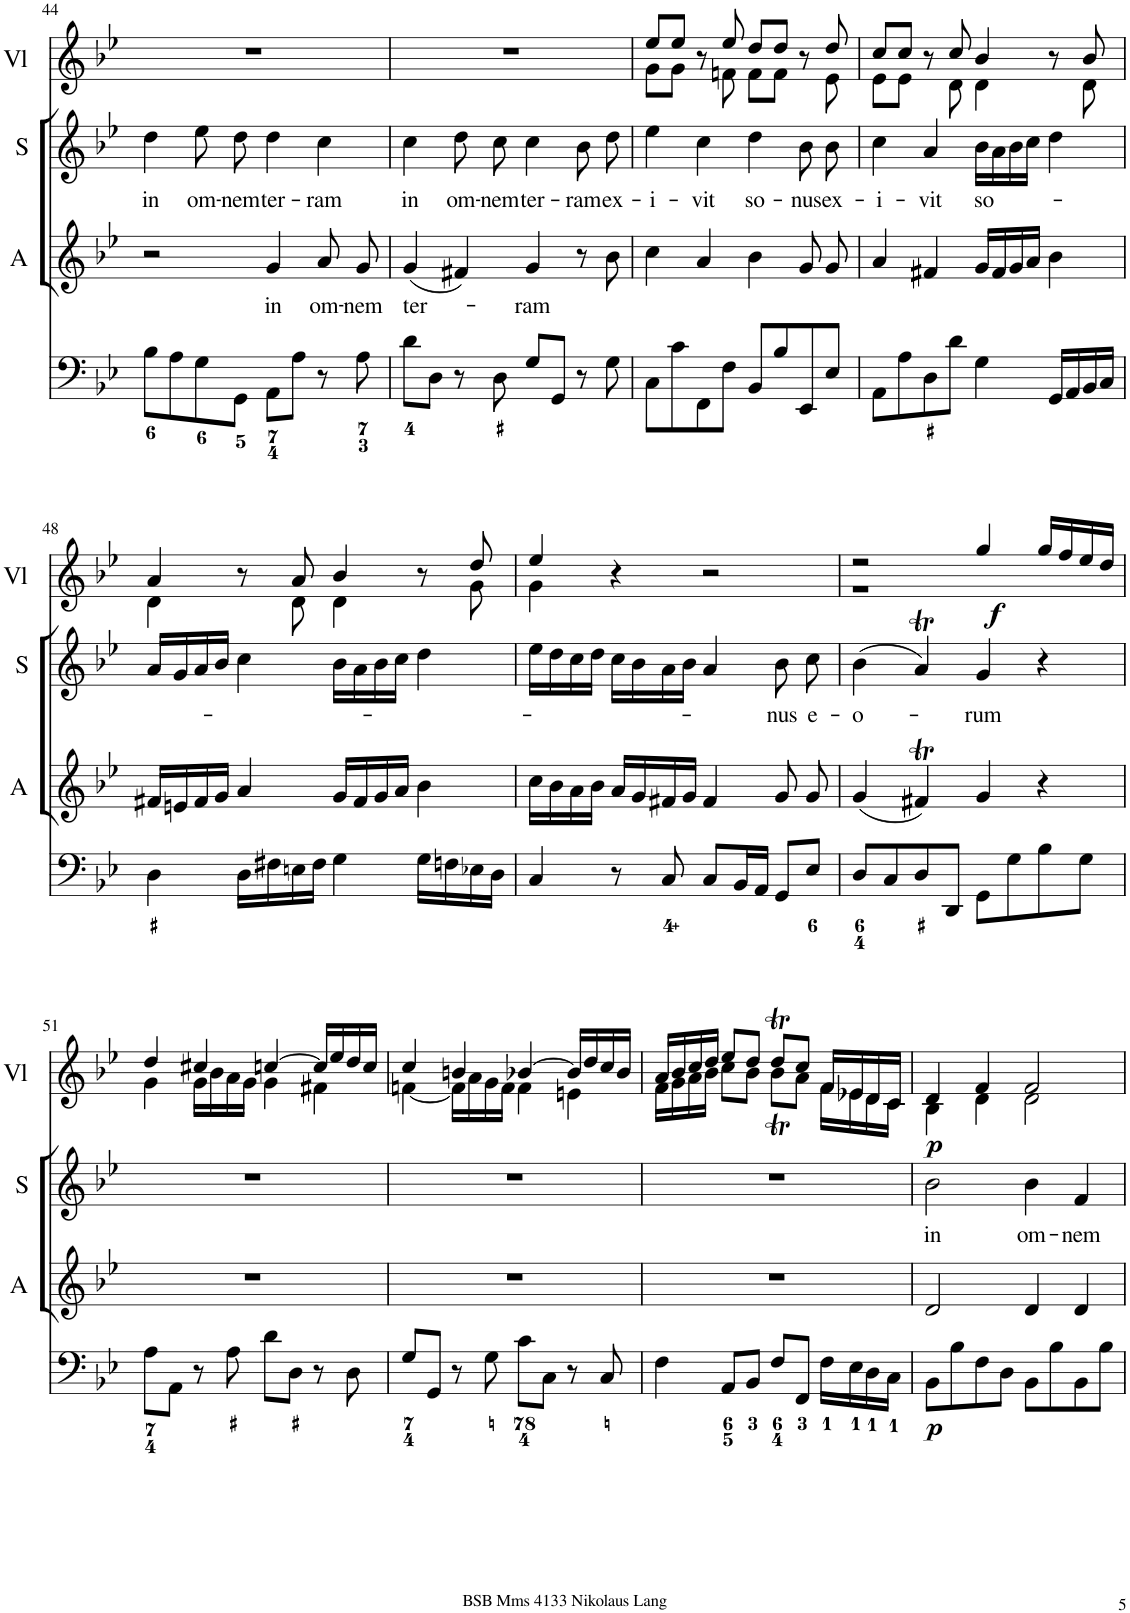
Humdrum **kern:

**kern	**dynam	**kern	**dynam	**kern	**dynam	**kern	**text	**kern	**text	**kern	**dynam
*part6	*part6	*part5	*part5	*part4	*part4	*part3	*part3	*part2	*part2	*part1	*part1
*staff6	*staff6	*staff5	*staff5	*staff4	*staff4	*staff3	*staff3	*staff2	*staff2	*staff1	*staff1
*I"Violin	*	*I"Violin	*	*I"Organ	*	*I"A	*	*I"S	*	*I"2 Violini	*
*I'Vln	*	*I'Vln	*	*	*	*I'A	*	*I'S	*	*I'Vl	*
!!LO:PB:g=z
*clefG2	*	*clefG2	*	*clefF4	*	*clefG2	*	*clefG2	*	*clefG2	*
*k[b-e-]	*	*k[b-e-]	*	*k[b-e-]	*	*k[b-e-]	*	*k[b-e-]	*	*k[b-e-]	*
*M4/4	*	*M4/4	*	*M4/4	*	*M4/4	*	*M4/4	*	*M4/4	*
*met(c)	*	*met(c)	*	*met(c)	*	*met(c)	*	*met(c)	*	*met(c)	*
=44	=44	=44	=44	=44	=44	=44	=44	=44	=44	=44	=44
!	!	!	!	!	!	!	!	!	!LO:LY:b	!	!
1r	.	1r	.	8B-\L	.	2r	.	4dd\	in	1r	.
.	.	.	.	8A\	.	.	.	.	.	.	.
!	!	!	!	!	!	!	!	!	!LO:LY:b	!	!
.	.	.	.	8G\	.	.	.	8ee-\	om-	.	.
!	!	!	!	!	!	!	!	!	!LO:LY:b	!	!
.	.	.	.	8GG\J	.	.	.	8dd\	-nem	.	.
!	!	!	!	!	!	!	!LO:LY:b	!	!LO:LY:b	!	!
.	.	.	.	8AA\L	.	4g/	in	4dd\	ter-	.	.
.	.	.	.	8A\J	.	.	.	.	.	.	.
!	!	!	!	!	!	!	!LO:LY:b	!	!LO:LY:b	!	!
.	.	.	.	8r	.	8a/	om-	4cc\	-ram	.	.
!	!	!	!	!	!	!	!LO:LY:b	!	!	!	!
.	.	.	.	8A\	.	8g/	-nem	.	.	.	.
=45	=45	=45	=45	=45	=45	=45	=45	=45	=45	=45	=45
!	!	!	!	!	!	!	!LO:LY:b	!	!LO:LY:b	!	!
1r	.	1r	.	8d\L	.	(4g/	ter-	4cc\	in	1r	.
.	.	.	.	8D\J	.	.	.	.	.	.	.
!	!	!	!	!	!	!	!	!	!LO:LY:b	!	!
.	.	.	.	8r	.	4f#X/)	.	8dd\	om-	.	.
!	!	!	!	!	!	!	!	!	!LO:LY:b	!	!
.	.	.	.	8D\	.	.	.	8cc\	-nem	.	.
!	!	!	!	!	!	!	!LO:LY:b	!	!LO:LY:b	!	!
.	.	.	.	8G/L	.	4g/	-ram	4cc\	ter-	.	.
.	.	.	.	8GG/J	.	.	.	.	.	.	.
!	!	!	!	!	!	!	!	!	!LO:LY:b	!	!
.	.	.	.	8r	.	8r	.	8b-\	-ram	.	.
!	!	!	!	!	!	!	!	!	!LO:LY:b	!	!
.	.	.	.	8G\	.	8b-\	.	8dd\	ex-	.	.
=46	=46	=46	=46	=46	=46	=46	=46	=46	=46	=46	=46
!	!	!	!	!	!	!	!	!	!LO:LY:b	!	!
*	*	*	*	*	*	*	*	*	*	*^	*
8g/L	.	8ee-\L	.	8C\L	.	4cc\	.	4ee-\	-i-	8ee-/L	8g\L	.
8g/J	.	8ee-\J	.	8c\	.	.	.	.	.	8ee-/J	8g\J	.
!	!	!	!	!	!	!	!	!	!LO:LY:b	!	!	!
8r	.	8r	.	8FF\	.	4a/	.	4cc\	-vit	8r	8ryy	.
8fn	.	8ee-	.	8F\J	.	.	.	.	.	8ee-/	8fn\	.
!	!	!	!	!	!	!	!	!	!LO:LY:b	!	!	!
8f/L	.	8dd\L	.	8BB-/L	.	4b-\	.	4dd\	so-	8dd/L	8f\L	.
8f/J	.	8dd\J	.	8B-/	.	.	.	.	.	8dd/J	8f\J	.
!	!	!	!	!	!	!	!	!	!LO:LY:b	!	!	!
8r	.	8r	.	8EE-/	.	8g/	.	8b-\	-nus	8r	8ryy	.
!	!	!	!	!	!	!	!	!	!LO:LY:b	!	!	!
8e-	.	8dd	.	8E-/J	.	8g/	.	8b-\	ex-	8dd/	8e-\	.
=47	=47	=47	=47	=47	=47	=47	=47	=47	=47	=47	=47	=47
!	!	!	!	!	!	!	!	!	!LO:LY:b	!	!	!
8e-/L	.	8cc\L	.	8AA\L	.	4a/	.	4cc\	-i-	8cc/L	8e-\L	.
8e-/J	.	8cc\J	.	8A\	.	.	.	.	.	8cc/J	8e-\J	.
!	!	!	!	!	!	!	!	!	!LO:LY:b	!	!	!
8r	.	8r	.	8D\	.	4f#X/	.	4a/	-vit	8r	8ryy	.
8d	.	8cc	.	8d\J	.	.	.	.	.	8cc/	8d\	.
!	!	!	!	!	!	!	!	!	!LO:LY:b	!	!	!
4d	.	4b-	.	4G\	.	16g/LL	.	16b-\LL	so-	4b-/	4d\	.
.	.	.	.	.	.	16f#/	.	16a\	.	.	.	.
.	.	.	.	.	.	16g/	.	16b-\	.	.	.	.
.	.	.	.	.	.	16a/JJ	.	16cc\JJ	.	.	.	.
8r	.	8r	.	16GG/LL	.	4b-\	.	4dd\	.	8r	8ryy	.
.	.	.	.	16AA/	.	.	.	.	.	.	.	.
8d	.	8b-	.	16BB-/	.	.	.	.	.	8b-/	8d\	.
.	.	.	.	16C/JJ	.	.	.	.	.	.	.	.
!!LO:LB:g=z	!!
=48	=48	=48	=48	=48	=48	=48	=48	=48	=48	=48	=48	=48
4d	.	4a	.	4D\	.	16f#X/LL	.	16a/LL	.	4a/	4d\	.
.	.	.	.	.	.	16en/	.	16g/	.	.	.	.
.	.	.	.	.	.	16f#/	.	16a/	.	.	.	.
.	.	.	.	.	.	16g/JJ	.	16b-/JJ	.	.	.	.
8r	.	8r	.	16D\LL	.	4a/	.	4cc\	.	8r	8ryy	.
.	.	.	.	16F#X\	.	.	.	.	.	.	.	.
8d	.	8a	.	16En\	.	.	.	.	.	8a/	8d\	.
.	.	.	.	16F#\JJ	.	.	.	.	.	.	.	.
4d	.	4b-	.	4G\	.	16g/LL	.	16b-\LL	.	4b-/	4d\	.
.	.	.	.	.	.	16f#/	.	16a\	.	.	.	.
.	.	.	.	.	.	16g/	.	16b-\	.	.	.	.
.	.	.	.	.	.	16a/JJ	.	16cc\JJ	.	.	.	.
8r	.	8r	.	16G\LL	.	4b-\	.	4dd\	.	8r	8ryy	.
.	.	.	.	16Fn\	.	.	.	.	.	.	.	.
8g	.	8dd	.	16E-X\	.	.	.	.	.	8dd/	8g\	.
.	.	.	.	16D\JJ	.	.	.	.	.	.	.	.
=49	=49	=49	=49	=49	=49	=49	=49	=49	=49	=49	=49	=49
4g	.	4ee-	.	4C/	.	16cc\LL	.	16ee-\LL	.	4ee-/	4g\	.
.	.	.	.	.	.	16b-\	.	16dd\	.	.	.	.
.	.	.	.	.	.	16a\	.	16cc\	.	.	.	.
.	.	.	.	.	.	16b-\JJ	.	16dd\JJ	.	.	.	.
4r	.	4r	.	8r	.	16a/LL	.	16cc\LL	.	4r	2.ryy	.
.	.	.	.	.	.	16g/	.	16b-\	.	.	.	.
.	.	.	.	8C/	.	16f#X/	.	16a\	.	.	.	.
.	.	.	.	.	.	16g/JJ	.	16b-\JJ	.	.	.	.
2r	.	2r	.	8C/L	.	4f#/	.	4a/	.	2r	.	.
.	.	.	.	16BB-/L	.	.	.	.	.	.	.	.
.	.	.	.	16AA/JJ	.	.	.	.	.	.	.	.
!	!	!	!	!	!	!	!	!	!LO:LY:b	!	!	!
.	.	.	.	8GG/L	.	8g/	.	8b-\	-nus	.	.	.
!	!	!	!	!	!	!	!	!	!LO:LY:b	!	!	!
.	.	.	.	8E-/J	.	8g/	.	8cc\	e-	.	.	.
=50	=50	=50	=50	=50	=50	=50	=50	=50	=50	=50	=50	=50
!	!	!	!	!	!	!	!	!	!LO:LY:b	!	!	!
1r	.	2r	.	8D/L	.	(4g/	.	(4b-\	-o-	2r	1r	.
.	.	.	.	8C/	.	.	.	.	.	.	.	.
.	.	.	.	8D/	.	4f#Xt/)	.	4at/)	.	.	.	.
.	.	.	.	8DD/J	.	.	.	.	.	.	.	.
!	!	!	!LO:DY:b	!	!	!	!	!	!LO:LY:b	!	!	!LO:DY:b
.	.	4gg	f	8GG\L	.	4g/	.	4g/	-rum	4gg/	.	f
.	.	.	.	8G\	.	.	.	.	.	.	.	.
.	.	16gg\LL	.	8B-\	.	4r	.	4r	.	16gg/LL	.	.
.	.	16ff\J	.	.	.	.	.	.	.	16ff/	.	.
.	.	16ee-\L	.	8G\J	.	.	.	.	.	16ee-/	.	.
.	.	16dd\JJ	.	.	.	.	.	.	.	16dd/JJ	.	.
!!LO:LB:g=z	!!
=51	=51	=51	=51	=51	=51	=51	=51	=51	=51	=51	=51	=51
!	!LO:DY:b	!	!	!	!	!	!	!	!	!	!	!
4g	f	4dd	.	8A\L	.	1r	.	1r	.	4dd/	4g\	.
.	.	.	.	8AA\J	.	.	.	.	.	.	.	.
16g/LL	.	4cc#X	.	8r	.	.	.	.	.	4cc#X/	16g\LL	.
16b-/J	.	.	.	.	.	.	.	.	.	.	16b-\	.
16a/L	.	.	.	8A\	.	.	.	.	.	.	16a\	.
16g/JJ	.	.	.	.	.	.	.	.	.	.	16g\JJ	.
4g	.	[4ccn	.	8d\L	.	.	.	.	.	[4ccn/	4g\	.
.	.	.	.	8D\J	.	.	.	.	.	.	.	.
4f#X	.	16cc\LL]	.	8r	.	.	.	.	.	16cc/LL]	4f#X\	.
.	.	16ee-\J	.	.	.	.	.	.	.	16ee-/	.	.
.	.	16dd\L	.	8D\	.	.	.	.	.	16dd/	.	.
.	.	16cc\JJ	.	.	.	.	.	.	.	16cc/JJ	.	.
=52	=52	=52	=52	=52	=52	=52	=52	=52	=52	=52	=52	=52
4r	.	4cc	.	8G/L	.	1r	.	1r	.	4cc/	[4fn\	.
.	.	.	.	8GG/J	.	.	.	.	.	.	.	.
16r	.	4bn	.	8r	.	.	.	.	.	4bn/	16f\LL]	.
16a/LL	.	.	.	.	.	.	.	.	.	.	16a\	.
16g/	.	.	.	8G\	.	.	.	.	.	.	16g\	.
16f/JJ	.	.	.	.	.	.	.	.	.	.	16f\JJ	.
4f	.	[4b-X	.	8c\L	.	.	.	.	.	[4b-X/	4f\	.
.	.	.	.	8C\J	.	.	.	.	.	.	.	.
4en	.	16b-\LL]	.	8r	.	.	.	.	.	16b-/LL]	4en\	.
.	.	16dd\J	.	.	.	.	.	.	.	16dd/	.	.
.	.	16cc\L	.	8C/	.	.	.	.	.	16cc/	.	.
.	.	16b-\JJ	.	.	.	.	.	.	.	16b-/JJ	.	.
=53	=53	=53	=53	=53	=53	=53	=53	=53	=53	=53	=53	=53
16f/LL	.	16a\LL	.	4F\	.	1r	.	1r	.	16a/LL	16f\LL	.
16g/J	.	16b-\J	.	.	.	.	.	.	.	16b-/	16g\	.
16a/L	.	16cc\L	.	.	.	.	.	.	.	16cc/	16a\	.
16b-/JJ	.	16dd\JJ	.	.	.	.	.	.	.	16dd/JJ	16b-\JJ	.
8cc\L	.	8ee-\L	.	8AA/L	.	.	.	.	.	8ee-/L	8cc\L	.
8b-\J	.	8dd\J	.	8BB-/J	.	.	.	.	.	8dd/J	8b-\J	.
8b-/L	.	8ddt\L	.	8F/L	.	.	.	.	.	8ddt/L	8b-T\L	.
8a/J	.	8cc\J	.	8FF/J	.	.	.	.	.	8cc/J	8a\J	.
16f/LL	.	16f/LL	.	16F\LL	.	.	.	.	.	16f/LL	16f\LL	.
16e-/J	.	16e-X/J	.	16E-\	.	.	.	.	.	16e-X/	16e-\	.
16d/L	.	16d/L	.	16D\	.	.	.	.	.	16d/	16d\	.
16c/JJ	.	16c/JJ	.	16C\JJ	.	.	.	.	.	16c/JJ	16c\JJ	.
=54	=54	=54	=54	=54	=54	=54	=54	=54	=54	=54	=54	=54
!	!	!	!	!	!LO:DY:b	!	!	!	!LO:LY:b	!	!	!LO:DY:b
4B-	.	4d	.	8BB-\L	p	2d/	.	2b-\	in	4d/	4B-\	p
.	.	.	.	8B-\	.	.	.	.	.	.	.	.
4d	.	4f	.	8F\	.	.	.	.	.	4f/	4d\	.
.	.	.	.	8D\J	.	.	.	.	.	.	.	.
!	!	!	!	!	!	!	!	!	!LO:LY:b	!	!	!
2d	.	2f	.	8BB-\L	.	4d/	.	4b-\	om-	2f/	2d\	.
.	.	.	.	8B-\	.	.	.	.	.	.	.	.
!	!	!	!	!	!	!	!	!	!LO:LY:b	!	!	!
.	.	.	.	8BB-\	.	4d/	.	4f/	-nem	.	.	.
.	.	.	.	8B-\J	.	.	.	.	.	.	.	.
*	*	*	*	*	*	*	*	*	*	*v	*v	*
=	=	=	=	=	=	=	=	=	=	=	=
*-	*-	*-	*-	*-	*-	*-	*-	*-	*-	*-	*-
